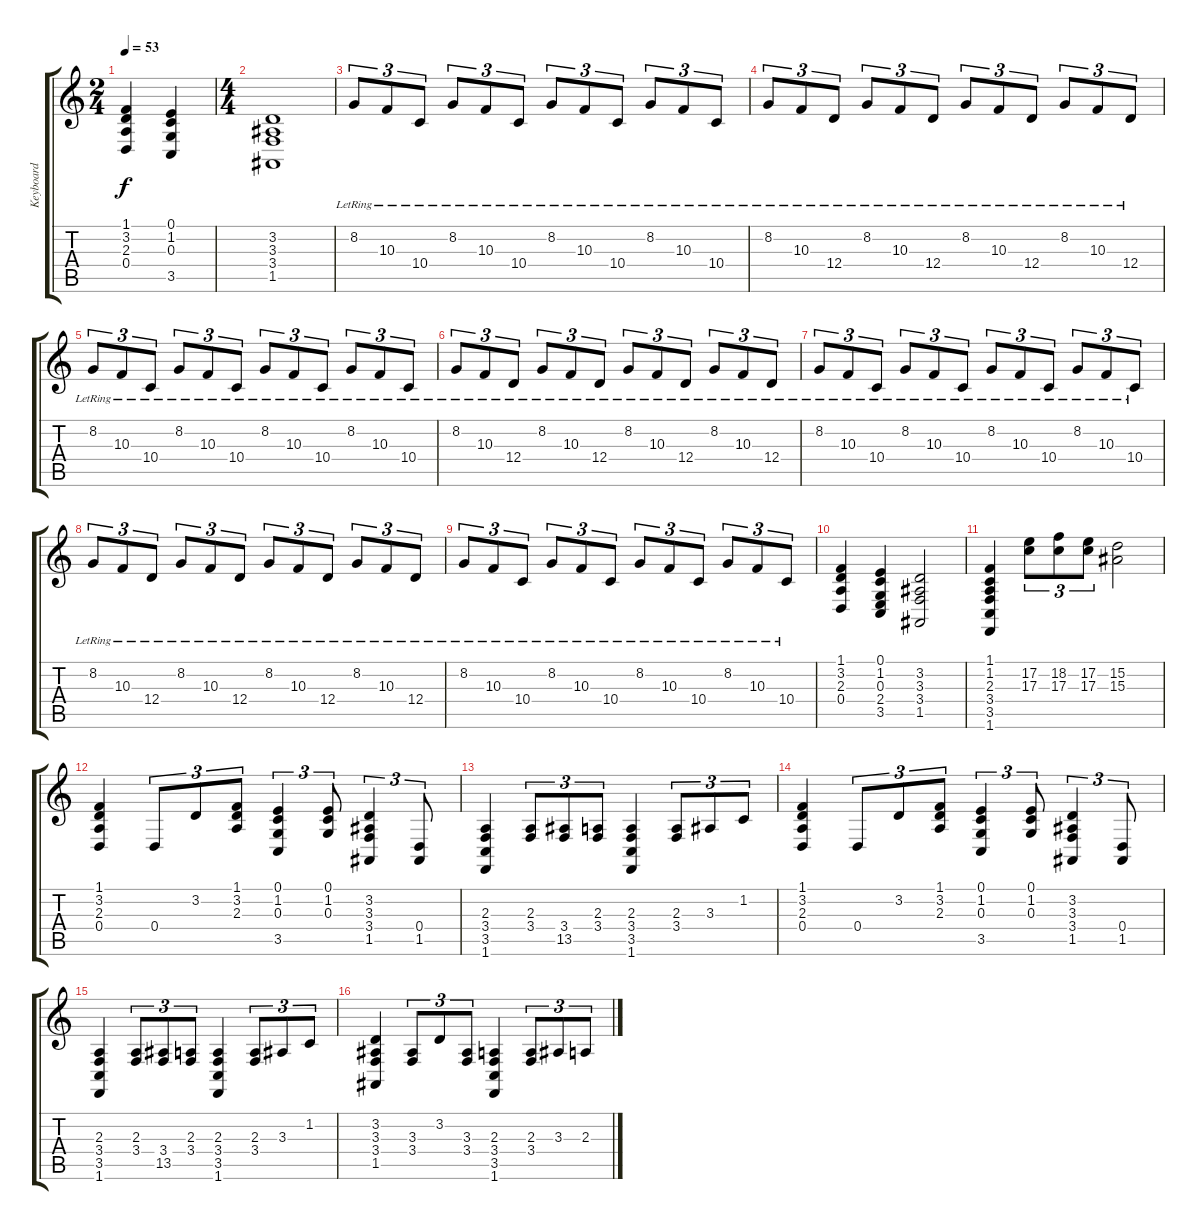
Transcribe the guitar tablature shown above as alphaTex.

\track ("Keyboard" "Keyboard") {instrument brightacousticpiano}
\staff {score tabs}
\tuning (E4 B3 G3 D3 A2 E2) {hide}
\ts (2 4)
\tempo 53
\clef g2
\ks c
(1.1 3.2 2.3 0.4).4{dy f} (0.1 1.2 0.3 3.5).4 |
\ts (4 4)
(3.2 3.3 3.4 1.5).1 |
8.2{lr}.8{tu (3 2)} 10.3{lr}.8{tu (3 2)} 10.4{lr}.8{tu (3 2)} 8.2{lr}.8{tu (3 2)} 10.3{lr}.8{tu (3 2)} 10.4{lr}.8{tu (3 2)} 8.2{lr}.8{tu (3 2)} 10.3{lr}.8{tu (3 2)} 10.4{lr}.8{tu (3 2)} 8.2{lr}.8{tu (3 2)} 10.3{lr}.8{tu (3 2)} 10.4{lr}.8{tu (3 2)} |
8.2{lr}.8{tu (3 2)} 10.3{lr}.8{tu (3 2)} 12.4{lr}.8{tu (3 2)} 8.2{lr}.8{tu (3 2)} 10.3{lr}.8{tu (3 2)} 12.4{lr}.8{tu (3 2)} 8.2{lr}.8{tu (3 2)} 10.3{lr}.8{tu (3 2)} 12.4{lr}.8{tu (3 2)} 8.2{lr}.8{tu (3 2)} 10.3{lr}.8{tu (3 2)} 12.4{lr}.8{tu (3 2)} |
8.2{lr}.8{tu (3 2)} 10.3{lr}.8{tu (3 2)} 10.4{lr}.8{tu (3 2)} 8.2{lr}.8{tu (3 2)} 10.3{lr}.8{tu (3 2)} 10.4{lr}.8{tu (3 2)} 8.2{lr}.8{tu (3 2)} 10.3{lr}.8{tu (3 2)} 10.4{lr}.8{tu (3 2)} 8.2{lr}.8{tu (3 2)} 10.3{lr}.8{tu (3 2)} 10.4{lr}.8{tu (3 2)} |
8.2{lr}.8{tu (3 2)} 10.3{lr}.8{tu (3 2)} 12.4{lr}.8{tu (3 2)} 8.2{lr}.8{tu (3 2)} 10.3{lr}.8{tu (3 2)} 12.4{lr}.8{tu (3 2)} 8.2{lr}.8{tu (3 2)} 10.3{lr}.8{tu (3 2)} 12.4{lr}.8{tu (3 2)} 8.2{lr}.8{tu (3 2)} 10.3{lr}.8{tu (3 2)} 12.4{lr}.8{tu (3 2)} |
8.2{lr}.8{tu (3 2)} 10.3{lr}.8{tu (3 2)} 10.4{lr}.8{tu (3 2)} 8.2{lr}.8{tu (3 2)} 10.3{lr}.8{tu (3 2)} 10.4{lr}.8{tu (3 2)} 8.2{lr}.8{tu (3 2)} 10.3{lr}.8{tu (3 2)} 10.4{lr}.8{tu (3 2)} 8.2{lr}.8{tu (3 2)} 10.3{lr}.8{tu (3 2)} 10.4{lr}.8{tu (3 2)} |
8.2{lr}.8{tu (3 2)} 10.3{lr}.8{tu (3 2)} 12.4{lr}.8{tu (3 2)} 8.2{lr}.8{tu (3 2)} 10.3{lr}.8{tu (3 2)} 12.4{lr}.8{tu (3 2)} 8.2{lr}.8{tu (3 2)} 10.3{lr}.8{tu (3 2)} 12.4{lr}.8{tu (3 2)} 8.2{lr}.8{tu (3 2)} 10.3{lr}.8{tu (3 2)} 12.4{lr}.8{tu (3 2)} |
8.2{lr}.8{tu (3 2)} 10.3{lr}.8{tu (3 2)} 10.4{lr}.8{tu (3 2)} 8.2{lr}.8{tu (3 2)} 10.3{lr}.8{tu (3 2)} 10.4{lr}.8{tu (3 2)} 8.2{lr}.8{tu (3 2)} 10.3{lr}.8{tu (3 2)} 10.4{lr}.8{tu (3 2)} 8.2{lr}.8{tu (3 2)} 10.3{lr}.8{tu (3 2)} 10.4{lr}.8{tu (3 2)} |
(1.1 3.2 2.3 0.4).4 (0.1 1.2 0.3 2.4 3.5).4 (3.2 3.3 3.4 1.5).2 |
(1.1 1.2 2.3 3.4 3.5 1.6).4 (17.2 17.3).8{tu (3 2)} (18.2 17.3).8{tu (3 2)} (17.2 17.3).8{tu (3 2)} (15.2 15.3).2 |
(1.1 3.2 2.3 0.4).4 0.4.8{tu (3 2)} 3.2.8{tu (3 2)} (1.1 3.2 2.3).8{tu (3 2)} (0.1 1.2 0.3 3.5).4{tu (3 2)} (0.1 1.2 0.3).8{tu (3 2)} (3.2 3.3 3.4 1.5).4{tu (3 2)} (0.4 1.5).8{tu (3 2)} |
(2.3 3.4 3.5 1.6).4 (2.3 3.4).8{tu (3 2)} (3.4 13.5).8{tu (3 2)} (2.3 3.4).8{tu (3 2)} (2.3 3.4 3.5 1.6).4 (2.3 3.4).8{tu (3 2)} 3.3.8{tu (3 2)} 1.2.8{tu (3 2)} |
(1.1 3.2 2.3 0.4).4 0.4.8{tu (3 2)} 3.2.8{tu (3 2)} (1.1 3.2 2.3).8{tu (3 2)} (0.1 1.2 0.3 3.5).4{tu (3 2)} (0.1 1.2 0.3).8{tu (3 2)} (3.2 3.3 3.4 1.5).4{tu (3 2)} (0.4 1.5).8{tu (3 2)} |
(2.3 3.4 3.5 1.6).4 (2.3 3.4).8{tu (3 2)} (3.4 13.5).8{tu (3 2)} (2.3 3.4).8{tu (3 2)} (2.3 3.4 3.5 1.6).4 (2.3 3.4).8{tu (3 2)} 3.3.8{tu (3 2)} 1.2.8{tu (3 2)} |
(3.2 3.3 3.4 1.5).4 (3.3 3.4).8{tu (3 2)} 3.2.8{tu (3 2)} (3.3 3.4).8{tu (3 2)} (2.3 3.4 3.5 1.6).4 (2.3 3.4).8{tu (3 2)} 3.3.8{tu (3 2)} 2.3.8{tu (3 2)}
